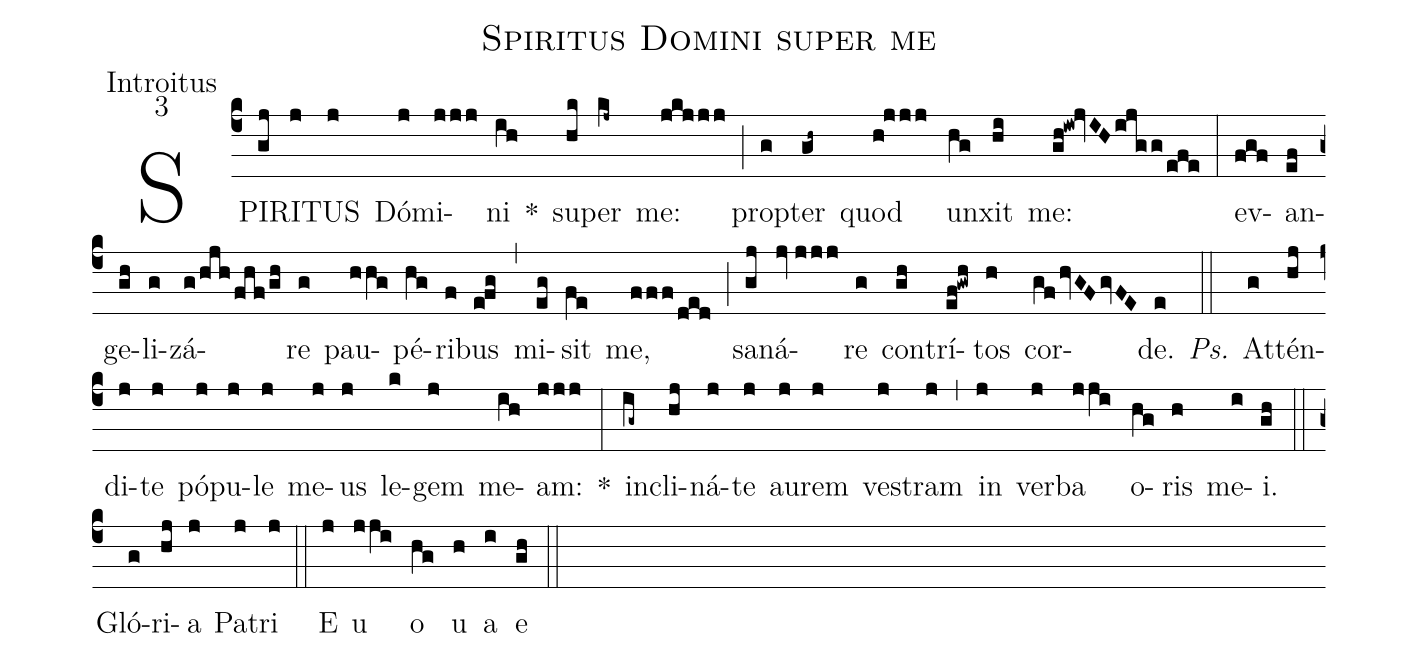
name:Spiritus Domini super me;
office-part:Introitus;
mode:3;
%%
(c4) SPI(gj)RI(j)TUS(j) Dó(j)mi(jjj)ni(ih) *() su(hk)per(kj~) me:(jkjjj) (;) prop(g)ter(gh~) quod(h!jjj) un(hg)xit(hi) me:(gh!iw!jvIH/ijgg/efe) (:) ev(fgf)an(ef)ge(gh)li(g)zá(g/hjh/fhf/gh)re(g) pau(hhg)pé(hg)ri(f)bus(e!fg) (,) mi(eg)sit(fe) me,(fff/ded) (;) sa(gj)ná(jv//jjj)re(g) con(gh)trí(ef!gwh)tos(h) cor(gf/hvGF/gvFE)de.(e) <i>Ps.</i>(::) At(g)tén(hj)di(j)te(j) pó(j)pu(j)le(j) me(j)us(j) le(k)gem(j) me(ih)am:(jjj) *(:) in(ig~)cli(hj)ná(j)te(j) au(j)rem(j) ves(j)tram(j) (,) in(j) ver(j)ba(jji) o(hg)ris(h) me(i)i.(gh) (::) Gló(g)ri(hj)a(j) Pa(j)tri(j) (::) E(j) u(jji) o(hg) u(h) a(i) e(gh) (::)
